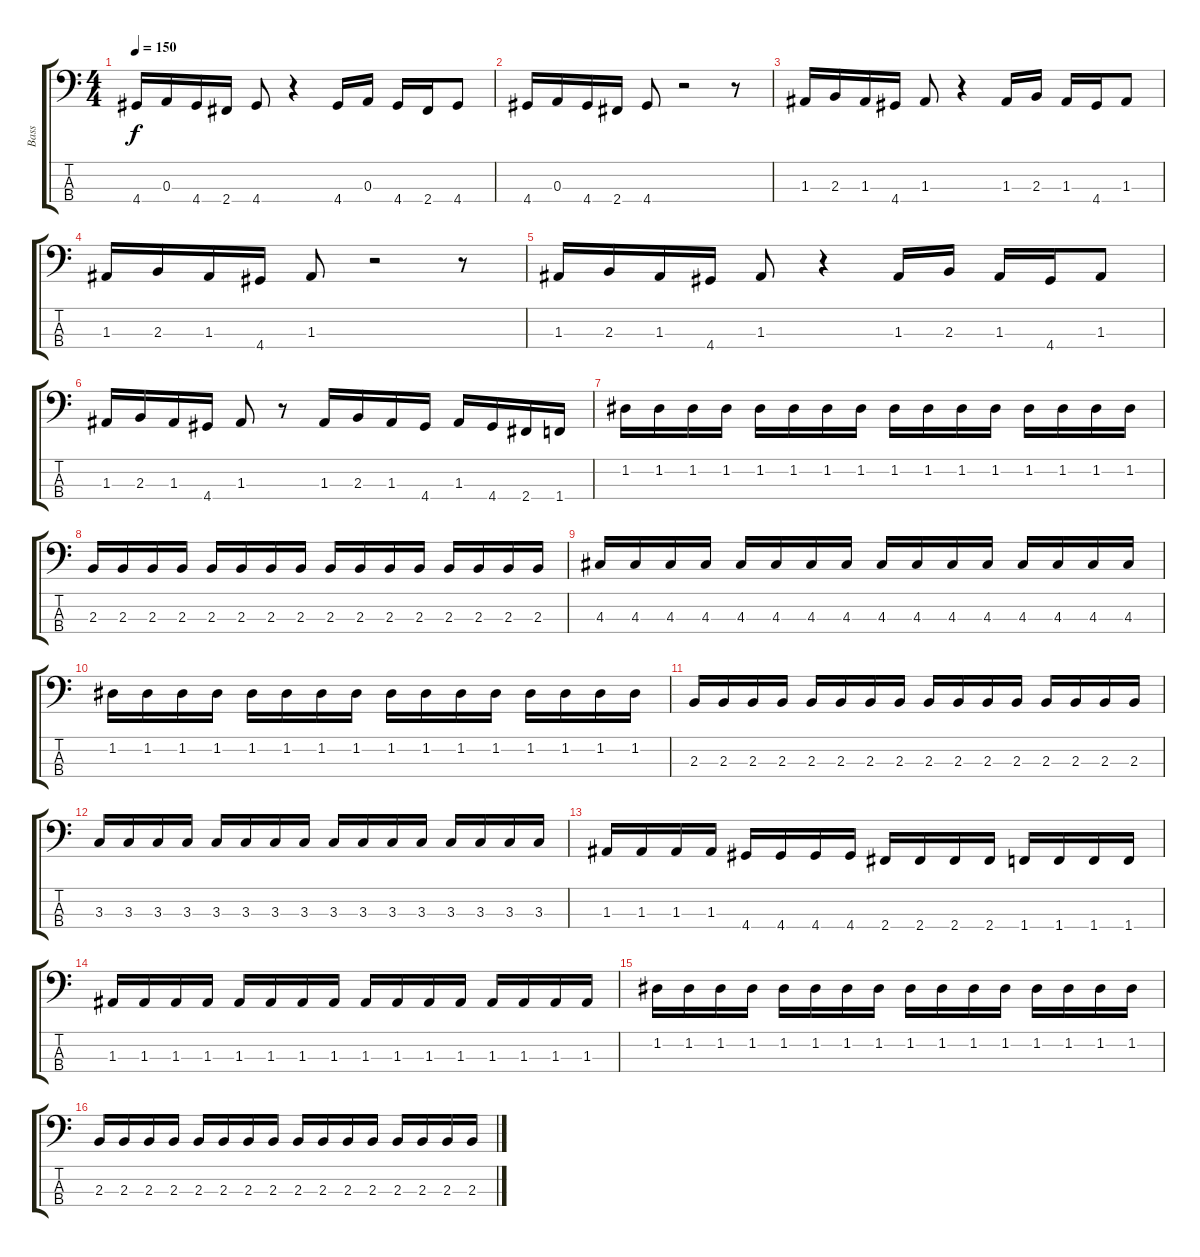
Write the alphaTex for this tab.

\track ("Bass" "Bass") {instrument electricbassfinger}
\staff {score tabs}
\tuning (G2 D2 A1 E1) {hide}
\ts (4 4)
\tempo 150
\clef f4
\ks c
4.4.16{dy f} 0.3.16 4.4.16 2.4.16 4.4.8 r.4 4.4.16 0.3.16 4.4.16 2.4.16 4.4.8 |
4.4.16 0.3.16 4.4.16 2.4.16 4.4.8 r.2 r.8 |
1.3.16 2.3.16 1.3.16 4.4.16 1.3.8 r.4 1.3.16 2.3.16 1.3.16 4.4.16 1.3.8 |
1.3.16 2.3.16 1.3.16 4.4.16 1.3.8 r.2 r.8 |
1.3.16 2.3.16 1.3.16 4.4.16 1.3.8 r.4 1.3.16 2.3.16 1.3.16 4.4.16 1.3.8 |
1.3.16 2.3.16 1.3.16 4.4.16 1.3.8 r.8 1.3.16 2.3.16 1.3.16 4.4.16 1.3.16 4.4.16 2.4.16 1.4.16 |
1.2.16 1.2.16 1.2.16 1.2.16 1.2.16 1.2.16 1.2.16 1.2.16 1.2.16 1.2.16 1.2.16 1.2.16 1.2.16 1.2.16 1.2.16 1.2.16 |
2.3.16 2.3.16 2.3.16 2.3.16 2.3.16 2.3.16 2.3.16 2.3.16 2.3.16 2.3.16 2.3.16 2.3.16 2.3.16 2.3.16 2.3.16 2.3.16 |
4.3.16 4.3.16 4.3.16 4.3.16 4.3.16 4.3.16 4.3.16 4.3.16 4.3.16 4.3.16 4.3.16 4.3.16 4.3.16 4.3.16 4.3.16 4.3.16 |
1.2.16 1.2.16 1.2.16 1.2.16 1.2.16 1.2.16 1.2.16 1.2.16 1.2.16 1.2.16 1.2.16 1.2.16 1.2.16 1.2.16 1.2.16 1.2.16 |
2.3.16 2.3.16 2.3.16 2.3.16 2.3.16 2.3.16 2.3.16 2.3.16 2.3.16 2.3.16 2.3.16 2.3.16 2.3.16 2.3.16 2.3.16 2.3.16 |
3.3.16 3.3.16 3.3.16 3.3.16 3.3.16 3.3.16 3.3.16 3.3.16 3.3.16 3.3.16 3.3.16 3.3.16 3.3.16 3.3.16 3.3.16 3.3.16 |
1.3.16 1.3.16 1.3.16 1.3.16 4.4.16 4.4.16 4.4.16 4.4.16 2.4.16 2.4.16 2.4.16 2.4.16 1.4.16 1.4.16 1.4.16 1.4.16 |
1.3.16 1.3.16 1.3.16 1.3.16 1.3.16 1.3.16 1.3.16 1.3.16 1.3.16 1.3.16 1.3.16 1.3.16 1.3.16 1.3.16 1.3.16 1.3.16 |
1.2.16 1.2.16 1.2.16 1.2.16 1.2.16 1.2.16 1.2.16 1.2.16 1.2.16 1.2.16 1.2.16 1.2.16 1.2.16 1.2.16 1.2.16 1.2.16 |
2.3.16 2.3.16 2.3.16 2.3.16 2.3.16 2.3.16 2.3.16 2.3.16 2.3.16 2.3.16 2.3.16 2.3.16 2.3.16 2.3.16 2.3.16 2.3.16
